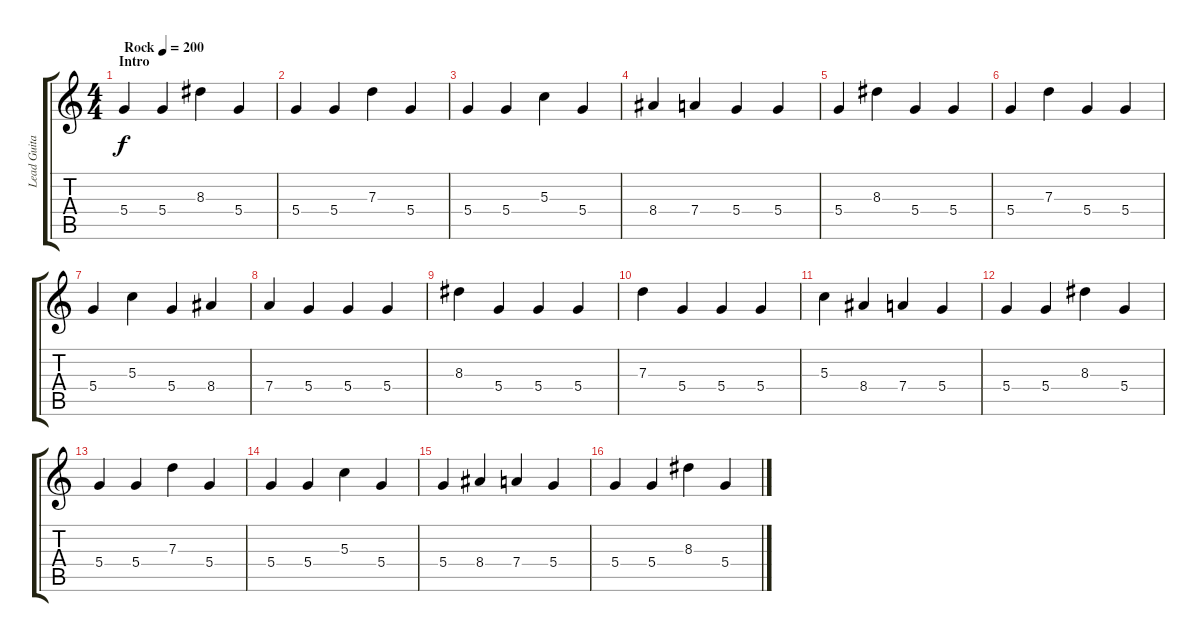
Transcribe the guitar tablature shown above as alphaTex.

\track ("Lead Guitar" "Lead Guita") {instrument electricguitarclean}
\staff {score tabs}
\tuning (E4 B3 G3 D3 A2 E2) {hide}
\ts (4 4)
\section ("" "Intro")
\tempo (200 "Rock")
\clef g2
\ks c
5.4.4{dy f instrument electricguitarclean} 5.4.4 8.3.4 5.4.4 |
5.4.4 5.4.4 7.3.4 5.4.4 |
5.4.4 5.4.4 5.3.4 5.4.4 |
8.4.4 7.4.4 5.4.4 5.4.4 |
5.4.4 8.3.4 5.4.4 5.4.4 |
5.4.4 7.3.4 5.4.4 5.4.4 |
5.4.4 5.3.4 5.4.4 8.4.4 |
7.4.4 5.4.4 5.4.4 5.4.4 |
8.3.4 5.4.4 5.4.4 5.4.4 |
7.3.4 5.4.4 5.4.4 5.4.4 |
5.3.4 8.4.4 7.4.4 5.4.4 |
5.4.4 5.4.4 8.3.4 5.4.4 |
5.4.4 5.4.4 7.3.4 5.4.4 |
5.4.4 5.4.4 5.3.4 5.4.4 |
5.4.4 8.4.4 7.4.4 5.4.4 |
5.4.4 5.4.4 8.3.4 5.4.4
